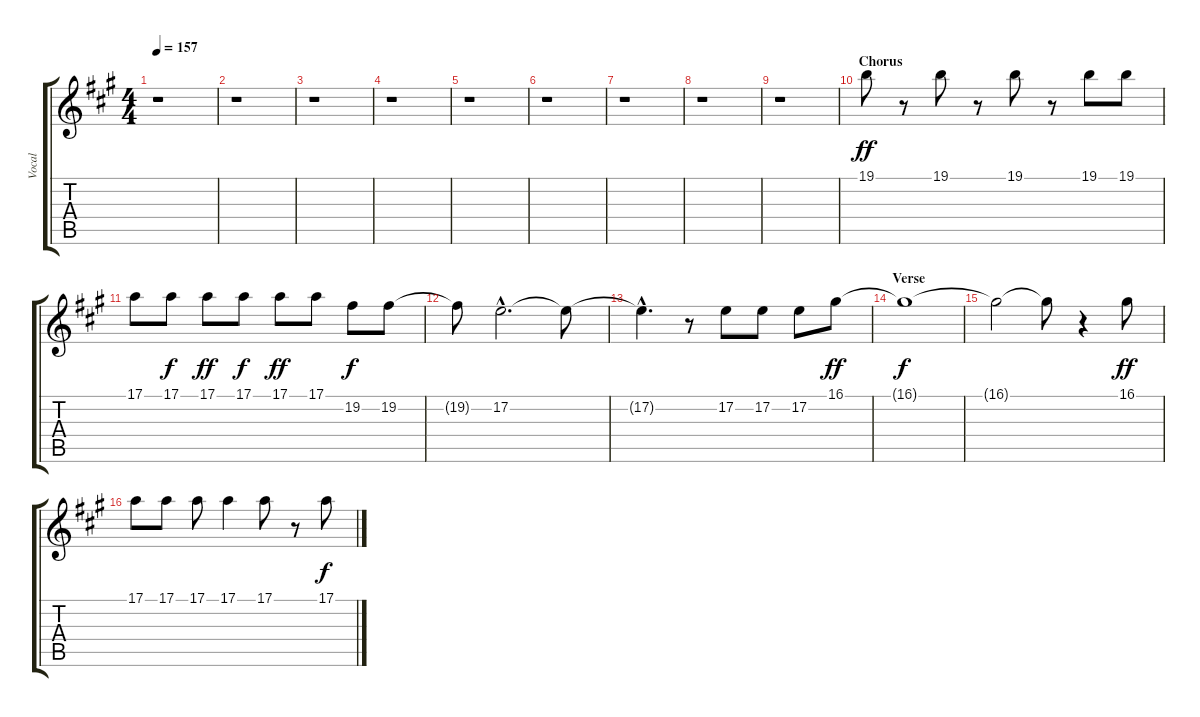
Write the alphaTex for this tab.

\track ("Vocal" "Vocal") {instrument shakuhachi}
\staff {score tabs}
\tuning (E4 B3 G3 D3 A2 E2) {hide}
\ts (4 4)
\tempo 157
\clef g2
\ks a
r.1{dy ff} |
r.1 |
r.1 |
r.1 |
r.1 |
r.1 |
r.1 |
r.1 |
r.1 |
\section ("" "Chorus")
19.1.8 r.8 19.1.8 r.8 19.1.8 r.8 19.1.8 19.1.8 |
17.1.8 17.1.8{dy f} 17.1.8{dy ff} 17.1.8{dy f} 17.1.8{dy ff} 17.1.8 19.2.8{dy f} 19.2.8 |
19.2{t}.8 17.2{hac}.2{d} 17.2{t}.8 |
17.2{hac t}.4{d} r.8 17.2.8 17.2.8 17.2.8 16.1.8{dy ff} |
\section ("" "Verse")
16.1{t}.1{dy f} |
16.1{t}.2 16.1{t}.8 r.4 16.1.8{dy ff} |
17.1.8 17.1.8 17.1.8 17.1.4 17.1.8 r.8 17.1.8{dy f}
